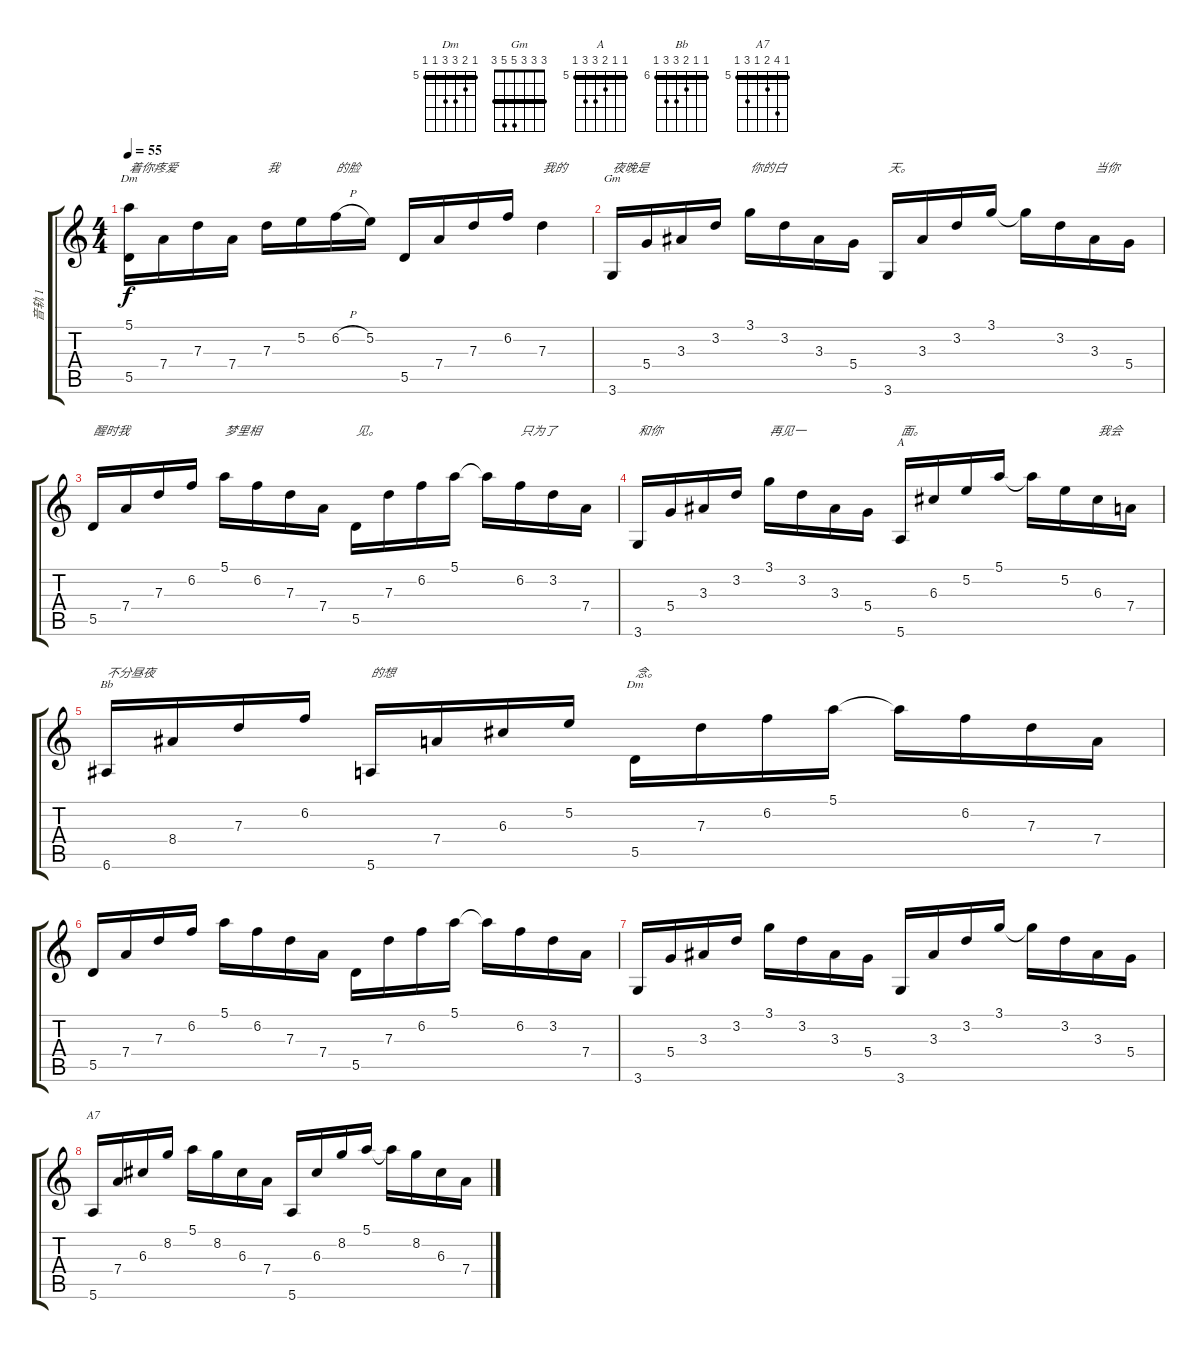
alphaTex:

\track ("音轨 1" "音轨 1") {instrument acousticguitarsteel}
\staff {score tabs}
\tuning (E4 B3 G3 D3 A2 E2) {hide}
\chord ("Dm" 5 6 7 7 5 x) {firstfret 5 barre 5}
\chord ("Gm" 3 3 3 5 5 3) {barre 3}
\chord ("A" 5 5 6 7 7 5) {firstfret 5 barre 5}
\chord ("Bb" 6 6 7 8 8 6) {firstfret 6 barre 6}
\chord ("Dm" 5 6 7 7 5 5) {firstfret 5 barre 5}
\chord ("A7" 5 8 6 5 7 5) {firstfret 5 barre 5}
\ts (4 4)
\tempo 55
\clef g2
\ks c
(5.1 5.5).16{ch "Dm" txt "着你疼爱" dy f} 7.4.16 7.3.16 7.4.16 7.3.16{txt "我"} 5.2.16 6.2{h}.16{txt "的脸"} 5.2.16 5.5.16 7.4.16 7.3.16 6.2.16 7.3.4{txt "我的"} |
3.6.16{ch "Gm" txt "夜晚是"} 5.4.16 3.3.16 3.2.16 3.1.16{txt "你的白"} 3.2.16 3.3.16 5.4.16 3.6.16{txt "天。"} 3.3.16 3.2.16 3.1.16 3.1{t}.16 3.2.16 3.3.16{txt "当你"} 5.4.16 |
5.5.16{txt "醒时我"} 7.4.16 7.3.16 6.2.16 5.1.16{txt "梦里相"} 6.2.16 7.3.16 7.4.16 5.5.16{txt "见。"} 7.3.16 6.2.16 5.1.16 5.1{t}.16 6.2.16{txt "只为了"} 3.2.16 7.4.16 |
3.6.16{txt "和你"} 5.4.16 3.3.16 3.2.16 3.1.16{txt "再见一"} 3.2.16 3.3.16 5.4.16 5.6.16{ch "A" txt "面。"} 6.3.16 5.2.16 5.1.16 5.1{t}.16 5.2.16 6.3.16{txt "我会"} 7.4.16 |
6.6.16{ch "Bb" txt "不分昼夜"} 8.4.16 7.3.16 6.2.16 5.6.16{txt "的想"} 7.4.16 6.3.16 5.2.16 5.5.16{ch "Dm" txt "念。"} 7.3.16 6.2.16 5.1.16 5.1{t}.16 6.2.16 7.3.16 7.4.16 |
5.5.16 7.4.16 7.3.16 6.2.16 5.1.16 6.2.16 7.3.16 7.4.16 5.5.16 7.3.16 6.2.16 5.1.16 5.1{t}.16 6.2.16 3.2.16 7.4.16 |
3.6.16 5.4.16 3.3.16 3.2.16 3.1.16 3.2.16 3.3.16 5.4.16 3.6.16 3.3.16 3.2.16 3.1.16 3.1{t}.16 3.2.16 3.3.16 5.4.16 |
5.6.16{ch "A7"} 7.4.16 6.3.16 8.2.16 5.1.16 8.2.16 6.3.16 7.4.16 5.6.16 6.3.16 8.2.16 5.1.16 5.1{t}.16 8.2.16 6.3.16 7.4.16
